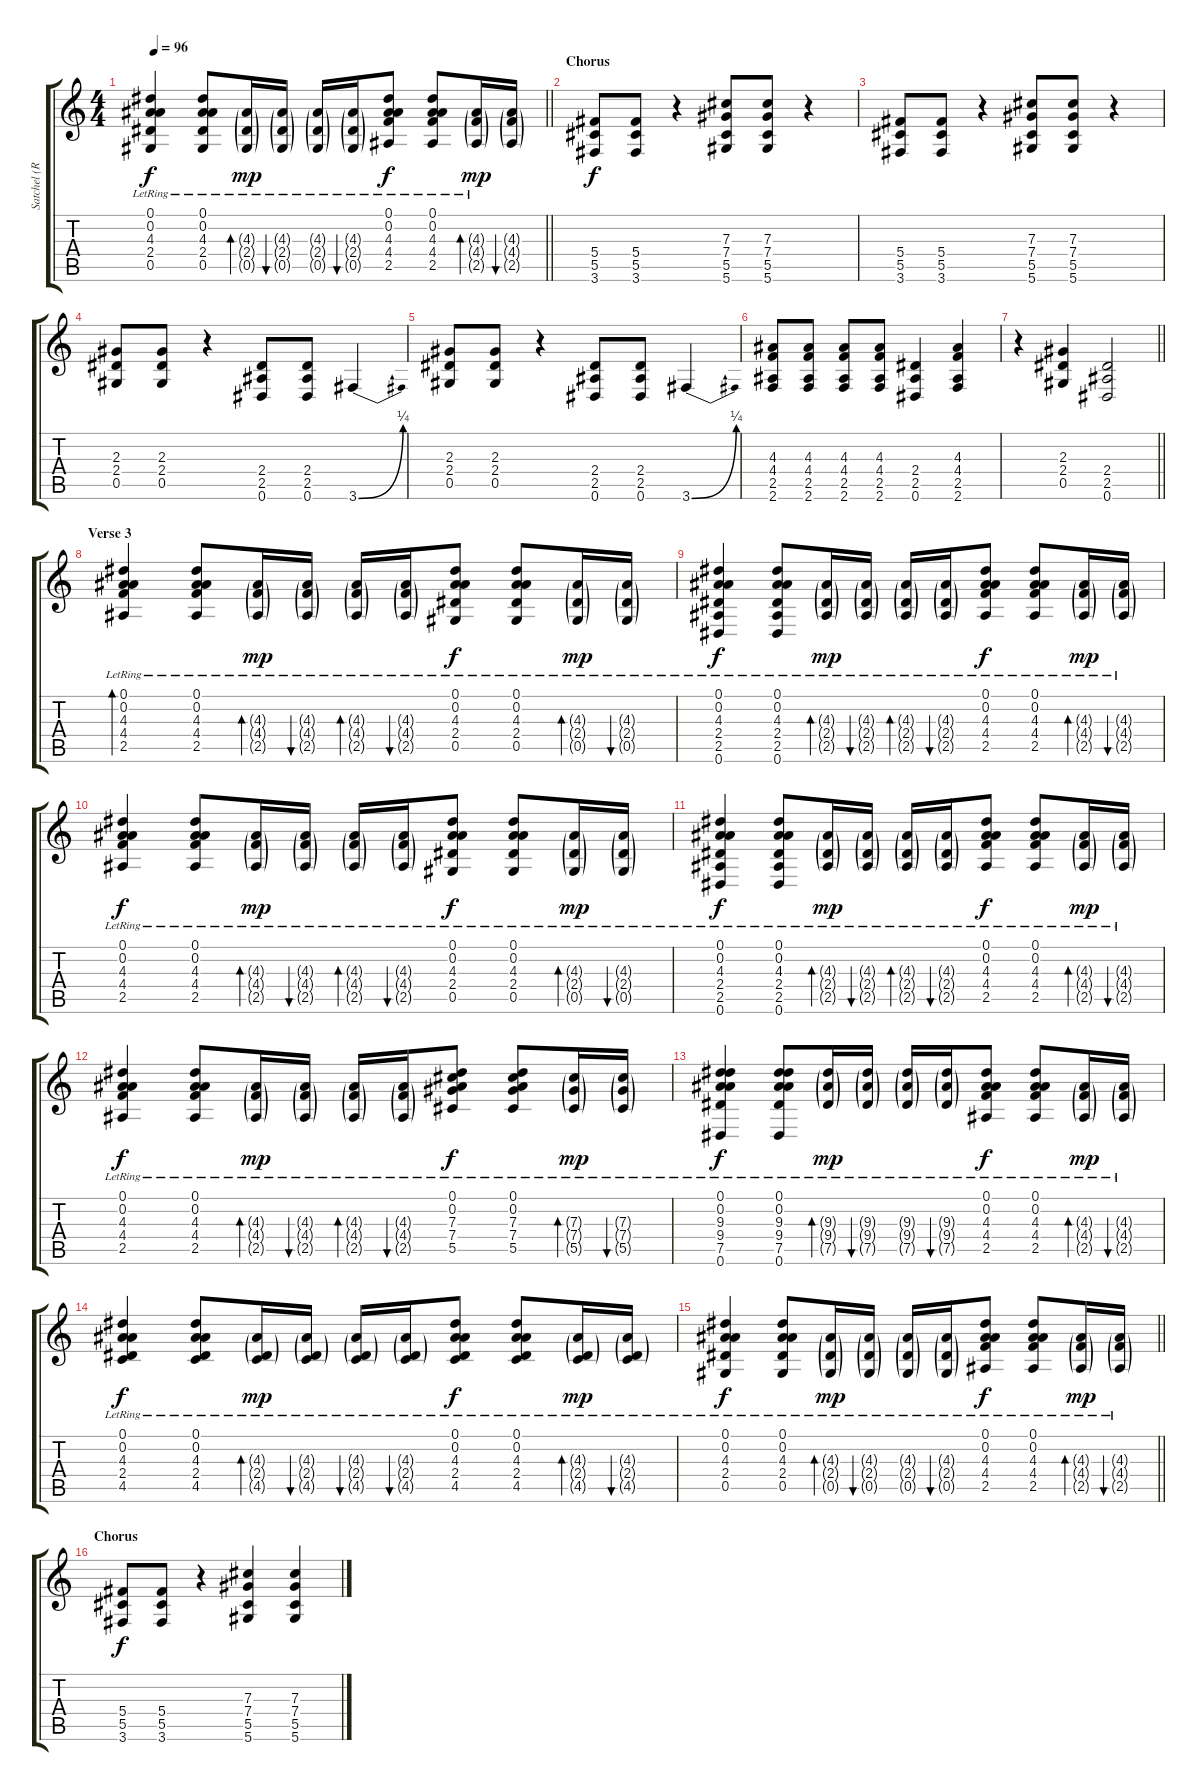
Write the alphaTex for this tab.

\track ("Satchel (Rhythym)" "Satchel (R") {instrument acousticguitarsteel}
\staff {score tabs}
\tuning (Eb4 Bb3 Gb3 Db3 Ab2 Eb2) {hide}
\ts (4 4)
\tempo 96
\clef g2
\barLineRight lightlight
\ks c
(0.1{lr} 0.2{lr} 4.3{lr} 2.4{lr} 0.5{lr}).4{dy f} (0.1{lr} 0.2{lr} 4.3{lr} 2.4{lr} 0.5{lr}).8 (4.3{g lr} 2.4{g lr} 0.5{g lr}).16{bd 30 dy mp} (4.3{g lr} 2.4{g lr} 0.5{g lr}).16{bu 30} (4.3{g lr} 2.4{g lr} 0.5{g lr}).16 (4.3{g lr} 2.4{g lr} 0.5{g lr}).16{bu 30} (0.1{lr} 0.2{lr} 4.3{lr} 4.4{lr} 2.5{lr}).8{dy f} (0.1{lr} 0.2{lr} 4.3{lr} 4.4{lr} 2.5{lr}).8 (4.3{g lr} 4.4{g lr} 2.5{g lr}).16{bd 30 dy mp} (4.3{g} 4.4{g} 2.5{g}).16{bu 30} |
\section ("" "Chorus")
(5.4 5.5 3.6).8{dy f volume 14 instrument distortionguitar} (5.4 5.5 3.6).8 r.4 (7.3 7.4 5.5 5.6).8 (7.3 7.4 5.5 5.6).8 r.4 |
(5.4 5.5 3.6).8 (5.4 5.5 3.6).8 r.4 (7.3 7.4 5.5 5.6).8 (7.3 7.4 5.5 5.6).8 r.4 |
(2.3 2.4 0.5).8 (2.3 2.4 0.5).8 r.4 (2.4 2.5 0.6).8 (2.4 2.5 0.6).8 3.6{be (bend 0 0 60 1)}.4 |
(2.3 2.4 0.5).8 (2.3 2.4 0.5).8 r.4 (2.4 2.5 0.6).8 (2.4 2.5 0.6).8 3.6{be (bend 0 0 60 1)}.4 |
(4.3 4.4 2.5 2.6).8 (4.3 4.4 2.5 2.6).8 (4.3 4.4 2.5 2.6).8 (4.3 4.4 2.5 2.6).8 (2.4 2.5 0.6).4 (4.3 4.4 2.5 2.6).4 |
\barLineRight lightlight
r.4 (2.3 2.4 0.5).4 (2.4 2.5 0.6).2 |
\section ("" "Verse 3")
(0.1{lr} 0.2{lr} 4.3{lr} 4.4{lr} 2.5{lr}).4{bd 30 volume 12 instrument acousticguitarsteel} (0.1{lr} 0.2{lr} 4.3{lr} 4.4{lr} 2.5{lr}).8 (4.3{g lr} 4.4{g lr} 2.5{g lr}).16{bd 30 dy mp} (4.3{g lr} 4.4{g lr} 2.5{g lr}).16{bu 30} (4.3{g lr} 4.4{g lr} 2.5{g lr}).16{bd 30} (4.3{g lr} 4.4{g lr} 2.5{g lr}).16{bu 30} (0.1{lr} 0.2{lr} 4.3{lr} 2.4{lr} 0.5{lr}).8{dy f} (0.1{lr} 0.2{lr} 4.3{lr} 2.4{lr} 0.5{lr}).8 (4.3{g lr} 2.4{g lr} 0.5{g lr}).16{bd 30 dy mp} (4.3{g lr} 2.4{g lr} 0.5{g lr}).16{bu 30} |
(0.1{lr} 0.2{lr} 4.3{lr} 2.4{lr} 2.5{lr} 0.6{lr}).4{dy f} (0.1{lr} 0.2{lr} 4.3{lr} 2.4{lr} 2.5{lr} 0.6{lr}).8 (4.3{g lr} 2.4{g lr} 2.5{g lr}).16{bd 30 dy mp} (4.3{g lr} 2.4{g lr} 2.5{g lr}).16{bu 30} (4.3{g lr} 2.4{g lr} 2.5{g lr}).16{bd 30} (4.3{g lr} 2.4{g lr} 2.5{g lr}).16{bu 30} (0.1{lr} 0.2{lr} 4.3{lr} 4.4{lr} 2.5{lr}).8{dy f} (0.1{lr} 0.2{lr} 4.3{lr} 4.4{lr} 2.5{lr}).8 (4.3{g lr} 4.4{g lr} 2.5{g lr}).16{bd 30 dy mp} (4.3{g lr} 4.4{g lr} 2.5{g lr}).16{bu 30} |
(0.1{lr} 0.2{lr} 4.3{lr} 4.4{lr} 2.5{lr}).4{dy f} (0.1{lr} 0.2{lr} 4.3{lr} 4.4{lr} 2.5{lr}).8 (4.3{g lr} 4.4{g lr} 2.5{g lr}).16{bd 30 dy mp} (4.3{g lr} 4.4{g lr} 2.5{g lr}).16{bu 30} (4.3{g lr} 4.4{g lr} 2.5{g lr}).16{bd 30} (4.3{g lr} 4.4{g lr} 2.5{g lr}).16{bu 30} (0.1{lr} 0.2{lr} 4.3{lr} 2.4{lr} 0.5{lr}).8{dy f} (0.1{lr} 0.2{lr} 4.3{lr} 2.4{lr} 0.5{lr}).8 (4.3{g lr} 2.4{g lr} 0.5{g lr}).16{bd 30 dy mp} (4.3{g lr} 2.4{g lr} 0.5{g lr}).16{bu 30} |
(0.1{lr} 0.2{lr} 4.3{lr} 2.4{lr} 2.5{lr} 0.6{lr}).4{dy f} (0.1{lr} 0.2{lr} 4.3{lr} 2.4{lr} 2.5{lr} 0.6{lr}).8 (4.3{g lr} 2.4{g lr} 2.5{g lr}).16{bd 30 dy mp} (4.3{g lr} 2.4{g lr} 2.5{g lr}).16{bu 30} (4.3{g lr} 2.4{g lr} 2.5{g lr}).16{bd 30} (4.3{g lr} 2.4{g lr} 2.5{g lr}).16{bu 30} (0.1{lr} 0.2{lr} 4.3{lr} 4.4{lr} 2.5{lr}).8{dy f} (0.1{lr} 0.2{lr} 4.3{lr} 4.4{lr} 2.5{lr}).8 (4.3{g lr} 4.4{g lr} 2.5{g lr}).16{bd 30 dy mp} (4.3{g lr} 4.4{g lr} 2.5{g lr}).16{bu 30} |
(0.1{lr} 0.2{lr} 4.3{lr} 4.4{lr} 2.5{lr}).4{dy f} (0.1{lr} 0.2{lr} 4.3{lr} 4.4{lr} 2.5{lr}).8 (4.3{g lr} 4.4{g lr} 2.5{g lr}).16{bd 30 dy mp} (4.3{g lr} 4.4{g lr} 2.5{g lr}).16{bu 30} (4.3{g lr} 4.4{g lr} 2.5{g lr}).16{bd 30} (4.3{g lr} 4.4{g lr} 2.5{g lr}).16{bu 30} (0.1{lr} 0.2{lr} 7.3{lr} 7.4{lr} 5.5{lr}).8{dy f} (0.1{lr} 0.2{lr} 7.3{lr} 7.4{lr} 5.5{lr}).8 (7.3{g lr} 7.4{g lr} 5.5{g lr}).16{bd 30 dy mp} (7.3{g lr} 7.4{g lr} 5.5{g lr}).16{bu 30} |
(0.1{lr} 0.2{lr} 9.3{lr} 9.4{lr} 7.5{lr} 0.6{lr}).4{dy f} (0.1{lr} 0.2{lr} 9.3{lr} 9.4{lr} 7.5{lr} 0.6{lr}).8 (9.3{g lr} 9.4{g lr} 7.5{g lr}).16{bd 30 dy mp} (9.3{g lr} 9.4{g lr} 7.5{g lr}).16{bu 30} (9.3{g lr} 9.4{g lr} 7.5{g lr}).16 (9.3{g lr} 9.4{g lr} 7.5{g lr}).16{bu 30} (0.1{lr} 0.2{lr} 4.3{lr} 4.4{lr} 2.5{lr}).8{dy f} (0.1{lr} 0.2{lr} 4.3{lr} 4.4{lr} 2.5{lr}).8 (4.3{g lr} 4.4{g lr} 2.5{g lr}).16{bd 30 dy mp} (4.3{g lr} 4.4{g lr} 2.5{g lr}).16{bu 30} |
(0.1{lr} 0.2{lr} 4.3{lr} 2.4{lr} 4.5{lr}).4{dy f} (0.1{lr} 0.2{lr} 4.3{lr} 2.4{lr} 4.5{lr}).8 (4.3{g lr} 2.4{g lr} 4.5{g lr}).16{bd 30 dy mp} (4.3{g lr} 2.4{g lr} 4.5{g lr}).16{bu 30} (4.3{g lr} 2.4{g lr} 4.5{g lr}).16{bu 30} (4.3{g lr} 2.4{g lr} 4.5{g lr}).16{bu 30} (0.1{lr} 0.2{lr} 4.3{lr} 2.4{lr} 4.5{lr}).8{dy f} (0.1{lr} 0.2{lr} 4.3{lr} 2.4{lr} 4.5{lr}).8 (4.3{g lr} 2.4{g lr} 4.5{g lr}).16{bd 30 dy mp} (4.3{g lr} 2.4{g lr} 4.5{g lr}).16{bu 30} |
\barLineRight lightlight
(0.1{lr} 0.2{lr} 4.3{lr} 2.4{lr} 0.5{lr}).4{dy f} (0.1{lr} 0.2{lr} 4.3{lr} 2.4{lr} 0.5{lr}).8 (4.3{g lr} 2.4{g lr} 0.5{g lr}).16{bd 30 dy mp} (4.3{g lr} 2.4{g lr} 0.5{g lr}).16{bu 30} (4.3{g lr} 2.4{g lr} 0.5{g lr}).16 (4.3{g lr} 2.4{g lr} 0.5{g lr}).16{bu 30} (0.1{lr} 0.2{lr} 4.3{lr} 4.4{lr} 2.5{lr}).8{dy f} (0.1{lr} 0.2{lr} 4.3{lr} 4.4{lr} 2.5{lr}).8 (4.3{g lr} 4.4{g lr} 2.5{g lr}).16{bd 30 dy mp} (4.3{g lr} 4.4{g lr} 2.5{g lr}).16{bu 30} |
\section ("" "Chorus")
(5.4 5.5 3.6).8{dy f volume 14 instrument distortionguitar} (5.4 5.5 3.6).8 r.4 (7.3 7.4 5.5 5.6).4 (7.3 7.4 5.5 5.6).4
